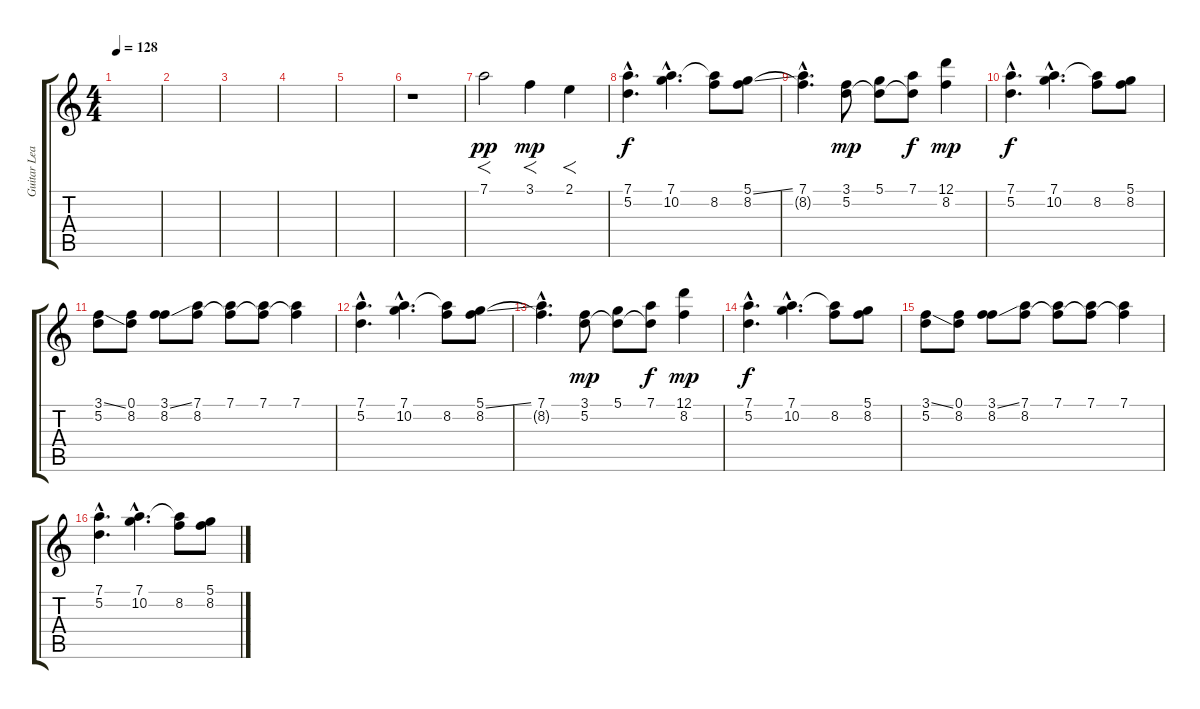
\track ("Guitar Lead" "Guitar Lea") {instrument distortionguitar}
\staff {score tabs}
\tuning (D4 A3 F3 C3 G2 D2) {hide}
\ts (4 4)
\tempo 128
\clef g2
\ks c
|
|
|
|
|
r.1 |
7.1.2{f dy pp} 3.1.4{f dy mp} 2.1.4{f} |
(7.1{hac} 5.2{hac}).4{d dy f} (7.1{hac} 10.2{hac}).4{d} (7.1{t} 8.2).8 (5.1{ss} 8.2).8 |
(7.1{hac} 8.2{hac t}).4{d} (3.1 5.2).8{dy mp} (5.1 5.2{t}).8 (7.1 5.2{t}).8{dy f} (12.1 8.2).4{dy mp} |
(7.1{hac} 5.2{hac}).4{d dy f} (7.1{hac} 10.2{hac}).4{d} (7.1{t} 8.2).8 (5.1 8.2).8 |
(3.1{ss} 5.2).8 (0.1 8.2).8 (3.1{ss} 8.2).8 (7.1 8.2).8 (7.1 8.2{t}).8 (7.1 8.2{t}).8 (7.1 8.2{t}).4 |
(7.1{hac} 5.2{hac}).4{d} (7.1{hac} 10.2{hac}).4{d} (7.1{t} 8.2).8 (5.1{ss} 8.2).8 |
(7.1{hac} 8.2{hac t}).4{d} (3.1 5.2).8{dy mp} (5.1 5.2{t}).8 (7.1 5.2{t}).8{dy f} (12.1 8.2).4{dy mp} |
(7.1{hac} 5.2{hac}).4{d dy f} (7.1{hac} 10.2{hac}).4{d} (7.1{t} 8.2).8 (5.1 8.2).8 |
(3.1{ss} 5.2).8 (0.1 8.2).8 (3.1{ss} 8.2).8 (7.1 8.2).8 (7.1 8.2{t}).8 (7.1 8.2{t}).8 (7.1 8.2{t}).4 |
(7.1{hac} 5.2{hac}).4{d} (7.1{hac} 10.2{hac}).4{d} (7.1{t} 8.2).8 (5.1{ss} 8.2).8
